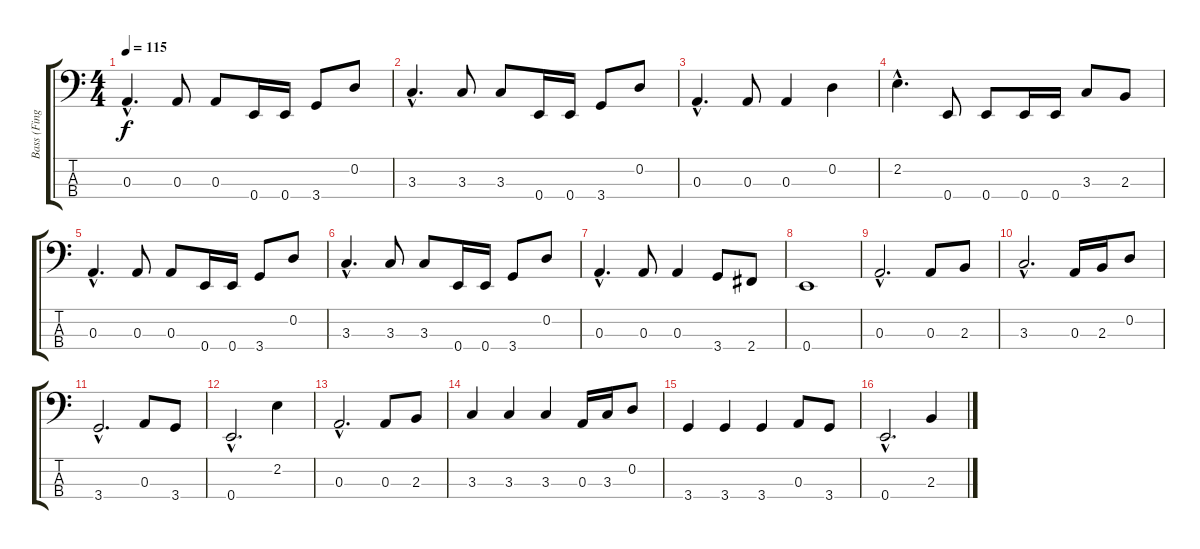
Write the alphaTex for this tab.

\track ("Bass (Finger Pick) - Cliff" "Bass (Fing") {instrument electricbassfinger}
\staff {score tabs}
\tuning (G2 D2 A1 E1) {hide}
\ts (4 4)
\tempo 115
\clef f4
\ks c
0.3{hac}.4{d dy f} 0.3.8 0.3.8 0.4.16 0.4.16 3.4.8 0.2.8 |
3.3{hac}.4{d} 3.3.8 3.3.8 0.4.16 0.4.16 3.4.8 0.2.8 |
0.3{hac}.4{d} 0.3.8 0.3.4 0.2.4 |
2.2{hac}.4{d} 0.4.8 0.4.8 0.4.16 0.4.16 3.3.8 2.3.8 |
0.3{hac}.4{d} 0.3.8 0.3.8 0.4.16 0.4.16 3.4.8 0.2.8 |
3.3{hac}.4{d} 3.3.8 3.3.8 0.4.16 0.4.16 3.4.8 0.2.8 |
0.3{hac}.4{d} 0.3.8 0.3.4 3.4.8 2.4.8 |
0.4.1 |
0.3{hac}.2{d} 0.3.8 2.3.8 |
3.3{hac}.2{d} 0.3.16 2.3.16 0.2.8 |
3.4{hac}.2{d} 0.3.8 3.4.8 |
0.4{hac}.2{d} 2.2.4 |
0.3{hac}.2{d} 0.3.8 2.3.8 |
3.3.4 3.3.4 3.3.4 0.3.16 3.3.16 0.2.8 |
3.4.4 3.4.4 3.4.4 0.3.8 3.4.8 |
0.4{hac}.2{d} 2.3.4
